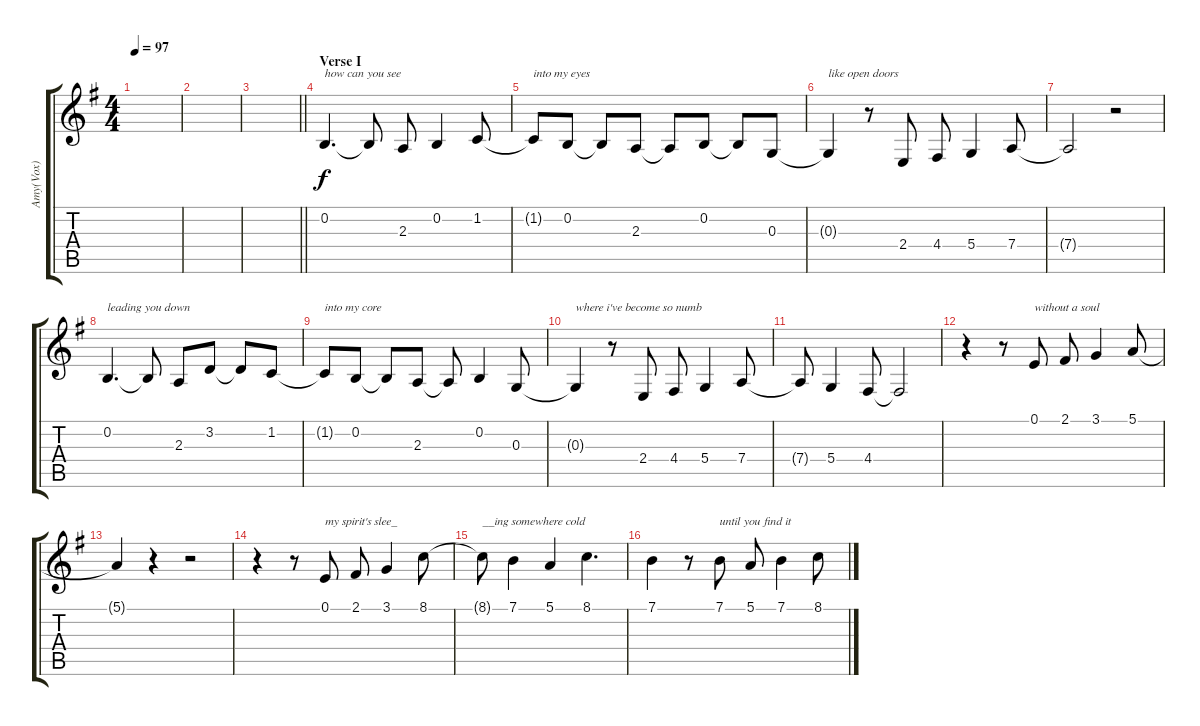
\track ("Amy(Vox)" "Amy(Vox)") {instrument oboe}
\staff {score tabs}
\tuning (E4 B3 G3 D3 A2 E2) {hide}
\ts (4 4)
\tempo 97
\clef g2
\ks g
|
|
\barLineRight lightlight
|
\section ("" "Verse I")
0.2.4{d txt "how can you see"} 0.2{t}.8 2.3.8 0.2.4 1.2.8 |
1.2{t}.8{txt "into my eyes"} 0.2.8 0.2{t}.8 2.3.8 2.3{t}.8 0.2.8 0.2{t}.8 0.3.8 |
0.3{t}.4{txt "like open doors"} r.8 2.4.8 4.4.8 5.4.4 7.4.8 |
7.4{t}.2 r.2 |
0.2.4{d txt "leading you down"} 0.2{t}.8 2.3.8 3.2.8 3.2{t}.8 1.2.8 |
1.2{t}.8{txt "into my core"} 0.2.8 0.2{t}.8 2.3.8 2.3{t}.8 0.2.4 0.3.8 |
0.3{t}.4{txt "where i've become so numb"} r.8 2.4.8 4.4.8 5.4.4 7.4.8 |
7.4{t}.8 5.4.4 4.4.8 4.4{t}.2 |
r.4 r.8 0.1.8{txt "without a soul"} 2.1.8 3.1.4 5.1.8 |
5.1{t}.4 r.4 r.2 |
r.4 r.8 0.1.8{txt "my spirit's slee_"} 2.1.8 3.1.4 8.1.8 |
8.1{t}.8{txt "__ing somewhere cold"} 7.1.4 5.1.4 8.1.4{d} |
7.1.4 r.8 7.1.8{txt "until you find it"} 5.1.8 7.1.4 8.1.8
